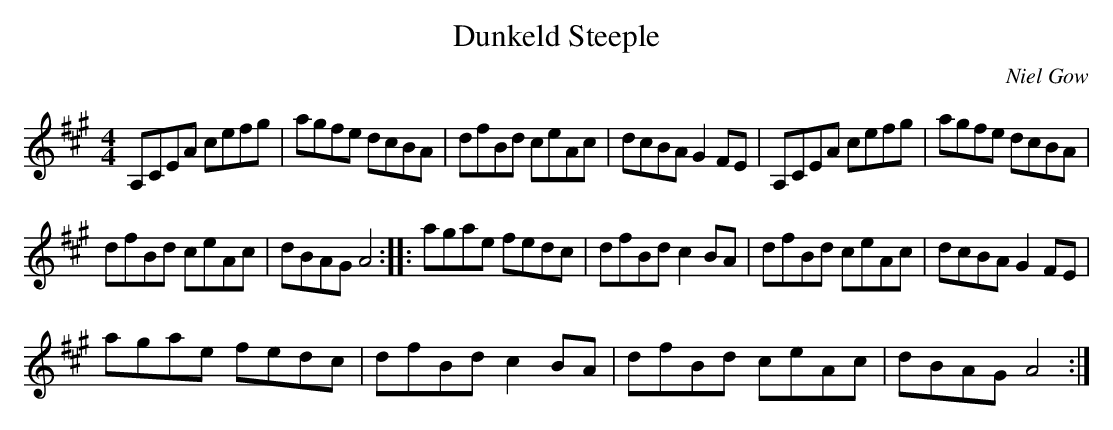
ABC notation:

X:1
T:Dunkeld Steeple
C:Niel Gow
M:4/4
L:1/8
K:A
A,CEA cefg|agfe dcBA|dfBd ceAc|dcBA G2 FE|A,CEA cefg|agfe dcBA|
dfBd ceAc|dBAG A4::agae fedc|dfBd c2 BA|dfBd ceAc|dcBA G2 FE|
agae fedc|dfBd c2 BA|dfBd ceAc|dBAG A4:|
